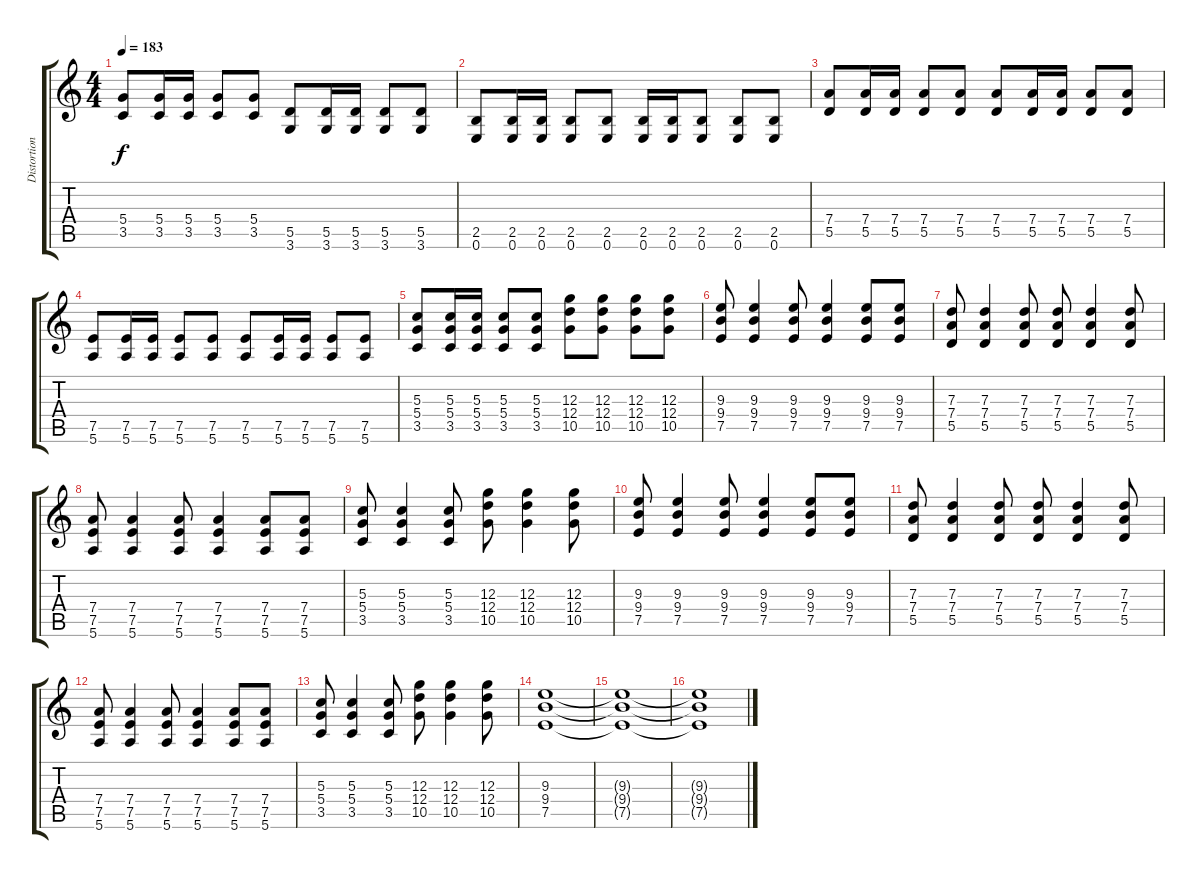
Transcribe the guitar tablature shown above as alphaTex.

\track ("Distortion Guitar" "Distortion") {instrument distortionguitar}
\staff {score tabs}
\tuning (E4 B3 G3 D3 A2 E2) {hide}
\ts (4 4)
\tempo 183
\clef g2
\ks c
(5.4 3.5).8{dy f} (5.4 3.5).16 (5.4 3.5).16 (5.4 3.5).8 (5.4 3.5).8 (5.5 3.6).8 (5.5 3.6).16 (5.5 3.6).16 (5.5 3.6).8 (5.5 3.6).8 |
(2.5 0.6).8 (2.5 0.6).16 (2.5 0.6).16 (2.5 0.6).8 (2.5 0.6).8 (2.5 0.6).16 (2.5 0.6).16 (2.5 0.6).8 (2.5 0.6).8 (2.5 0.6).8 |
(7.4 5.5).8 (7.4 5.5).16 (7.4 5.5).16 (7.4 5.5).8 (7.4 5.5).8 (7.4 5.5).8 (7.4 5.5).16 (7.4 5.5).16 (7.4 5.5).8 (7.4 5.5).8 |
(7.5 5.6).8 (7.5 5.6).16 (7.5 5.6).16 (7.5 5.6).8 (7.5 5.6).8 (7.5 5.6).8 (7.5 5.6).16 (7.5 5.6).16 (7.5 5.6).8 (7.5 5.6).8 |
(5.3 5.4 3.5).8 (5.3 5.4 3.5).16 (5.3 5.4 3.5).16 (5.3 5.4 3.5).8 (5.3 5.4 3.5).8 (12.3 12.4 10.5).8 (12.3 12.4 10.5).8 (12.3 12.4 10.5).8 (12.3 12.4 10.5).8 |
(9.3 9.4 7.5).8 (9.3 9.4 7.5).4 (9.3 9.4 7.5).8 (9.3 9.4 7.5).4 (9.3 9.4 7.5).8 (9.3 9.4 7.5).8 |
(7.3 7.4 5.5).8 (7.3 7.4 5.5).4 (7.3 7.4 5.5).8 (7.3 7.4 5.5).8 (7.3 7.4 5.5).4 (7.3 7.4 5.5).8 |
(7.4 7.5 5.6).8 (7.4 7.5 5.6).4 (7.4 7.5 5.6).8 (7.4 7.5 5.6).4 (7.4 7.5 5.6).8 (7.4 7.5 5.6).8 |
(5.3 5.4 3.5).8 (5.3 5.4 3.5).4 (5.3 5.4 3.5).8 (12.3 12.4 10.5).8 (12.3 12.4 10.5).4 (12.3 12.4 10.5).8 |
(9.3 9.4 7.5).8 (9.3 9.4 7.5).4 (9.3 9.4 7.5).8 (9.3 9.4 7.5).4 (9.3 9.4 7.5).8 (9.3 9.4 7.5).8 |
(7.3 7.4 5.5).8 (7.3 7.4 5.5).4 (7.3 7.4 5.5).8 (7.3 7.4 5.5).8 (7.3 7.4 5.5).4 (7.3 7.4 5.5).8 |
(7.4 7.5 5.6).8 (7.4 7.5 5.6).4 (7.4 7.5 5.6).8 (7.4 7.5 5.6).4 (7.4 7.5 5.6).8 (7.4 7.5 5.6).8 |
(5.3 5.4 3.5).8 (5.3 5.4 3.5).4 (5.3 5.4 3.5).8 (12.3 12.4 10.5).8 (12.3 12.4 10.5).4 (12.3 12.4 10.5).8 |
(9.3 9.4 7.5).1 |
(9.3{t} 9.4{t} 7.5{t}).1 |
(9.3{t} 9.4{t} 7.5{t}).1
